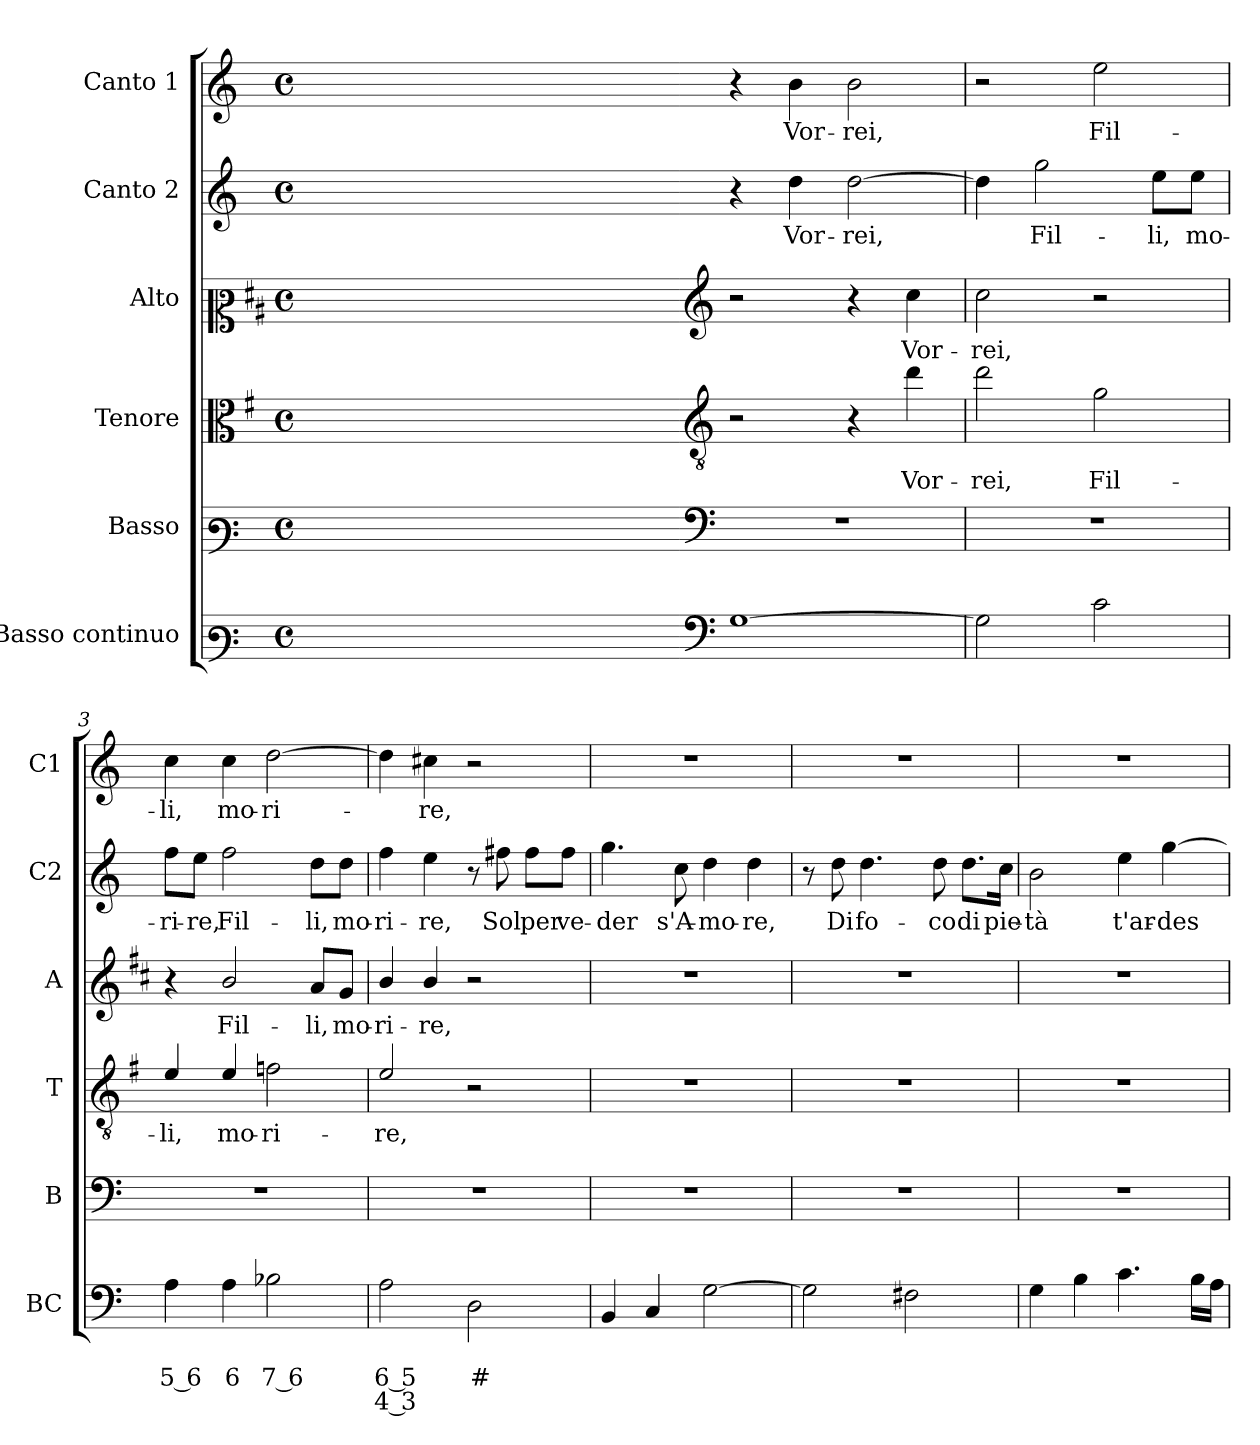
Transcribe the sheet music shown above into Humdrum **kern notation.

**kern	**text	**text	**text	**kern	**kern	**text	**kern	**text	**kern	**text	**kern	**text
*part6	*part6	*part6	*part6	*part5	*part4	*part4	*part3	*part3	*part2	*part2	*part1	*part1
*staff6	*staff6	*staff6	*staff6	*staff5	*staff4	*staff4	*staff3	*staff3	*staff2	*staff2	*staff1	*staff1
*I"Basso continuo	*	*	*	*I"Basso	*I"Tenore	*	*I"Alto	*	*I"Canto 2	*	*I"Canto 1	*
*I'BC	*	*	*	*I'B	*I'T	*	*I'A	*	*I'C2	*	*I'C1	*
*clefF3	*	*	*	*clefF3	*clefC3	*	*clefC2	*	*clefG2	*	*clefG2	*
*	*	*	*	*	*ITrd4c7	*	*ITrd1c2	*	*	*	*	*
*k[]	*	*	*	*k[]	*k[]	*	*k[]	*	*k[]	*	*k[]	*
*C:	*	*	*	*C:	*C:	*	*C:	*	*C:	*	*C:	*
*M4/4	*	*	*	*M4/4	*M4/4	*	*M4/4	*	*M4/4	*	*M4/4	*
*met(c)	*	*	*	*met(c)	*met(c)	*	*met(c)	*	*met(c)	*	*met(c)	*
=	=	=	=	=	=	=	=	=	=	=	=	=
1ryy	.	.	.	1ryy	1ryy	.	1ryy	.	1ryy	.	1ryy	.
=1X-	=1X-	=1X-	=1X-	=1X-	=1X-	=1X-	=1X-	=1X-	=1X-	=1X-	=1X-	=1X-
4ryy	.	.	.	4ryy	4ryy	.	4ryy	.	4ryy	.	4ryy	.
4ryy	.	.	.	4ryy	4ryy	.	4ryy	.	4ryy	.	4ryy	.
4ryy	.	.	.	4ryy	4ryy	.	4ryy	.	4ryy	.	4ryy	.
4ryy	.	.	.	4ryy	4ryy	.	4ryy	.	4ryy	.	4ryy	.
=1-	=1-	=1-	=1-	=1-	=1-	=1-	=1-	=1-	=1-	=1-	=1-	=1-
*clefF4	*	*	*	*clefF4	*clefGv2	*	*clefG2	*	*	*	*	*
[1G	.	.	.	1r	2r	.	2r	.	4r	.	4r	.
!	!	!	!	!	!	!	!	!	!	!LO:LY:b	!	!LO:LY:b
.	.	.	.	.	.	.	.	.	4dd\	Vor-	4b\	Vor-
!	!	!	!	!	!	!	!	!	!	!LO:LY:b	!	!LO:LY:b
.	.	.	.	.	4r	.	4r	.	[2dd\	-rei,	2b\	-rei,
!	!	!	!	!	!	!LO:LY:b	!	!LO:LY:b	!	!	!	!
.	.	.	.	.	4g\	Vor-	4b\	Vor-	.	.	.	.
=2	=2	=2	=2	=2	=2	=2	=2	=2	=2	=2	=2	=2
!	!	!	!	!	!	!LO:LY:b	!	!LO:LY:b	!	!	!	!
2G\]	.	.	.	1r	2g\	-rei,	2b\	-rei,	4dd\]	.	2r	.
!	!	!	!	!	!	!	!	!	!	!LO:LY:b	!	!
.	.	.	.	.	.	.	.	.	2gg\	Fil-	.	.
!	!	!	!	!	!	!LO:LY:b	!	!	!	!	!	!LO:LY:b
2c\	.	.	.	.	2c\	Fil-	2r	.	.	.	2ee\	Fil-
!	!	!	!	!	!	!	!	!	!	!LO:LY:b	!	!
.	.	.	.	.	.	.	.	.	8ee\L	-li,	.	.
!	!	!	!	!	!	!	!	!	!	!LO:LY:b	!	!
.	.	.	.	.	.	.	.	.	8ee\J	mo-	.	.
=3	=3	=3	=3	=3	=3	=3	=3	=3	=3	=3	=3	=3
!	!	!LO:LY:b	!	!	!	!LO:LY:b	!	!	!	!LO:LY:b	!	!LO:LY:b
4A\	.	5 6	.	1r	4A/	-li,	4r	.	8ff\L	-ri-	4cc\	-li,
!	!	!	!	!	!	!	!	!	!	!LO:LY:b	!	!
.	.	.	.	.	.	.	.	.	8ee\J	-re,	.	.
!	!	!LO:LY:b	!	!	!	!LO:LY:b	!	!LO:LY:b	!	!LO:LY:b	!	!LO:LY:b
4A\	.	6	.	.	4A/	mo-	2a/	Fil-	2ff\	Fil-	4cc\	mo-
!	!	!LO:LY:b	!	!	!	!LO:LY:b	!	!	!	!	!	!LO:LY:b
2B-X\	.	7 6	.	.	2B-X\	-ri-	.	.	.	.	[2dd\	-ri-
!	!	!	!	!	!	!	!	!LO:LY:b	!	!LO:LY:b	!	!
.	.	.	.	.	.	.	8g/L	-li,	8dd\L	-li,	.	.
!	!	!	!	!	!	!	!	!LO:LY:b	!	!LO:LY:b	!	!
.	.	.	.	.	.	.	8f/J	mo-	8dd\J	mo-	.	.
=4	=4	=4	=4	=4	=4	=4	=4	=4	=4	=4	=4	=4
!	!	!LO:LY:b	!LO:LY:b	!	!	!LO:LY:b	!	!LO:LY:b	!	!LO:LY:b	!	!
2A\	.	6 5	4 3	1r	2A/	-re,	4a/	-ri-	4ff\	-ri-	4dd\]	.
!	!	!	!	!	!	!	!	!LO:LY:b	!	!LO:LY:b	!	!LO:LY:b
.	.	.	.	.	.	.	4a/	-re,	4ee\	-re,	4cc#X\	-re,
!	!	!LO:LY:b	!	!	!	!	!	!	!	!	!	!
2D\	.	#	.	.	2r	.	2r	.	8r	.	2r	.
!	!	!	!	!	!	!	!	!	!	!LO:LY:b	!	!
.	.	.	.	.	.	.	.	.	8ff#X\	Sol	.	.
!	!	!	!	!	!	!	!	!	!	!LO:LY:b	!	!
.	.	.	.	.	.	.	.	.	8ff#\L	per	.	.
!	!	!	!	!	!	!	!	!	!	!LO:LY:b	!	!
.	.	.	.	.	.	.	.	.	8ff#\J	ve-	.	.
=5	=5	=5	=5	=5	=5	=5	=5	=5	=5	=5	=5	=5
!	!	!	!	!	!	!	!	!	!	!LO:LY:b	!	!
4BB/	.	.	.	1r	1r	.	1r	.	4.gg\	-der	1r	.
4C/	.	.	.	.	.	.	.	.	.	.	.	.
!	!	!	!	!	!	!	!	!	!	!LO:LY:b	!	!
.	.	.	.	.	.	.	.	.	8cc\	s'A-	.	.
!	!	!	!	!	!	!	!	!	!	!LO:LY:b	!	!
[2G\	.	.	.	.	.	.	.	.	4dd\	-mo-	.	.
!	!	!	!	!	!	!	!	!	!	!LO:LY:b	!	!
.	.	.	.	.	.	.	.	.	4dd\	-re,	.	.
!!LO:LB:g=z
=6	=6	=6	=6	=6	=6	=6	=6	=6	=6	=6	=6	=6
2G\]	.	.	.	1r	1r	.	1r	.	8r	.	1r	.
!	!	!	!	!	!	!	!	!	!	!LO:LY:b	!	!
.	.	.	.	.	.	.	.	.	8dd\	Di	.	.
!	!	!	!	!	!	!	!	!	!	!LO:LY:b	!	!
.	.	.	.	.	.	.	.	.	4.dd\	fo-	.	.
2F#X\	.	.	.	.	.	.	.	.	.	.	.	.
!	!	!	!	!	!	!	!	!	!	!LO:LY:b	!	!
.	.	.	.	.	.	.	.	.	8dd\	-co	.	.
!	!	!	!	!	!	!	!	!	!	!LO:LY:b	!	!
.	.	.	.	.	.	.	.	.	8.dd\L	di	.	.
!	!	!	!	!	!	!	!	!	!	!LO:LY:b	!	!
.	.	.	.	.	.	.	.	.	16cc\Jk	pie-	.	.
=7	=7	=7	=7	=7	=7	=7	=7	=7	=7	=7	=7	=7
!	!	!	!	!	!	!	!	!	!	!LO:LY:b	!	!
4G\	.	.	.	1r	1r	.	1r	.	2b\	-tà	1r	.
4B\	.	.	.	.	.	.	.	.	.	.	.	.
!	!	!	!	!	!	!	!	!	!	!LO:LY:b	!	!
4.c\	.	.	.	.	.	.	.	.	4ee\	t'ar-	.	.
!	!	!	!	!	!	!	!	!	!	!LO:LY:b	!	!
.	.	.	.	.	.	.	.	.	[4gg\	-des-	.	.
16B\LL	.	.	.	.	.	.	.	.	.	.	.	.
16A\JJ	.	.	.	.	.	.	.	.	.	.	.	.
=	=	=	=	=	=	=	=	=	=	=	=	=
*-	*-	*-	*-	*-	*-	*-	*-	*-	*-	*-	*-	*-
